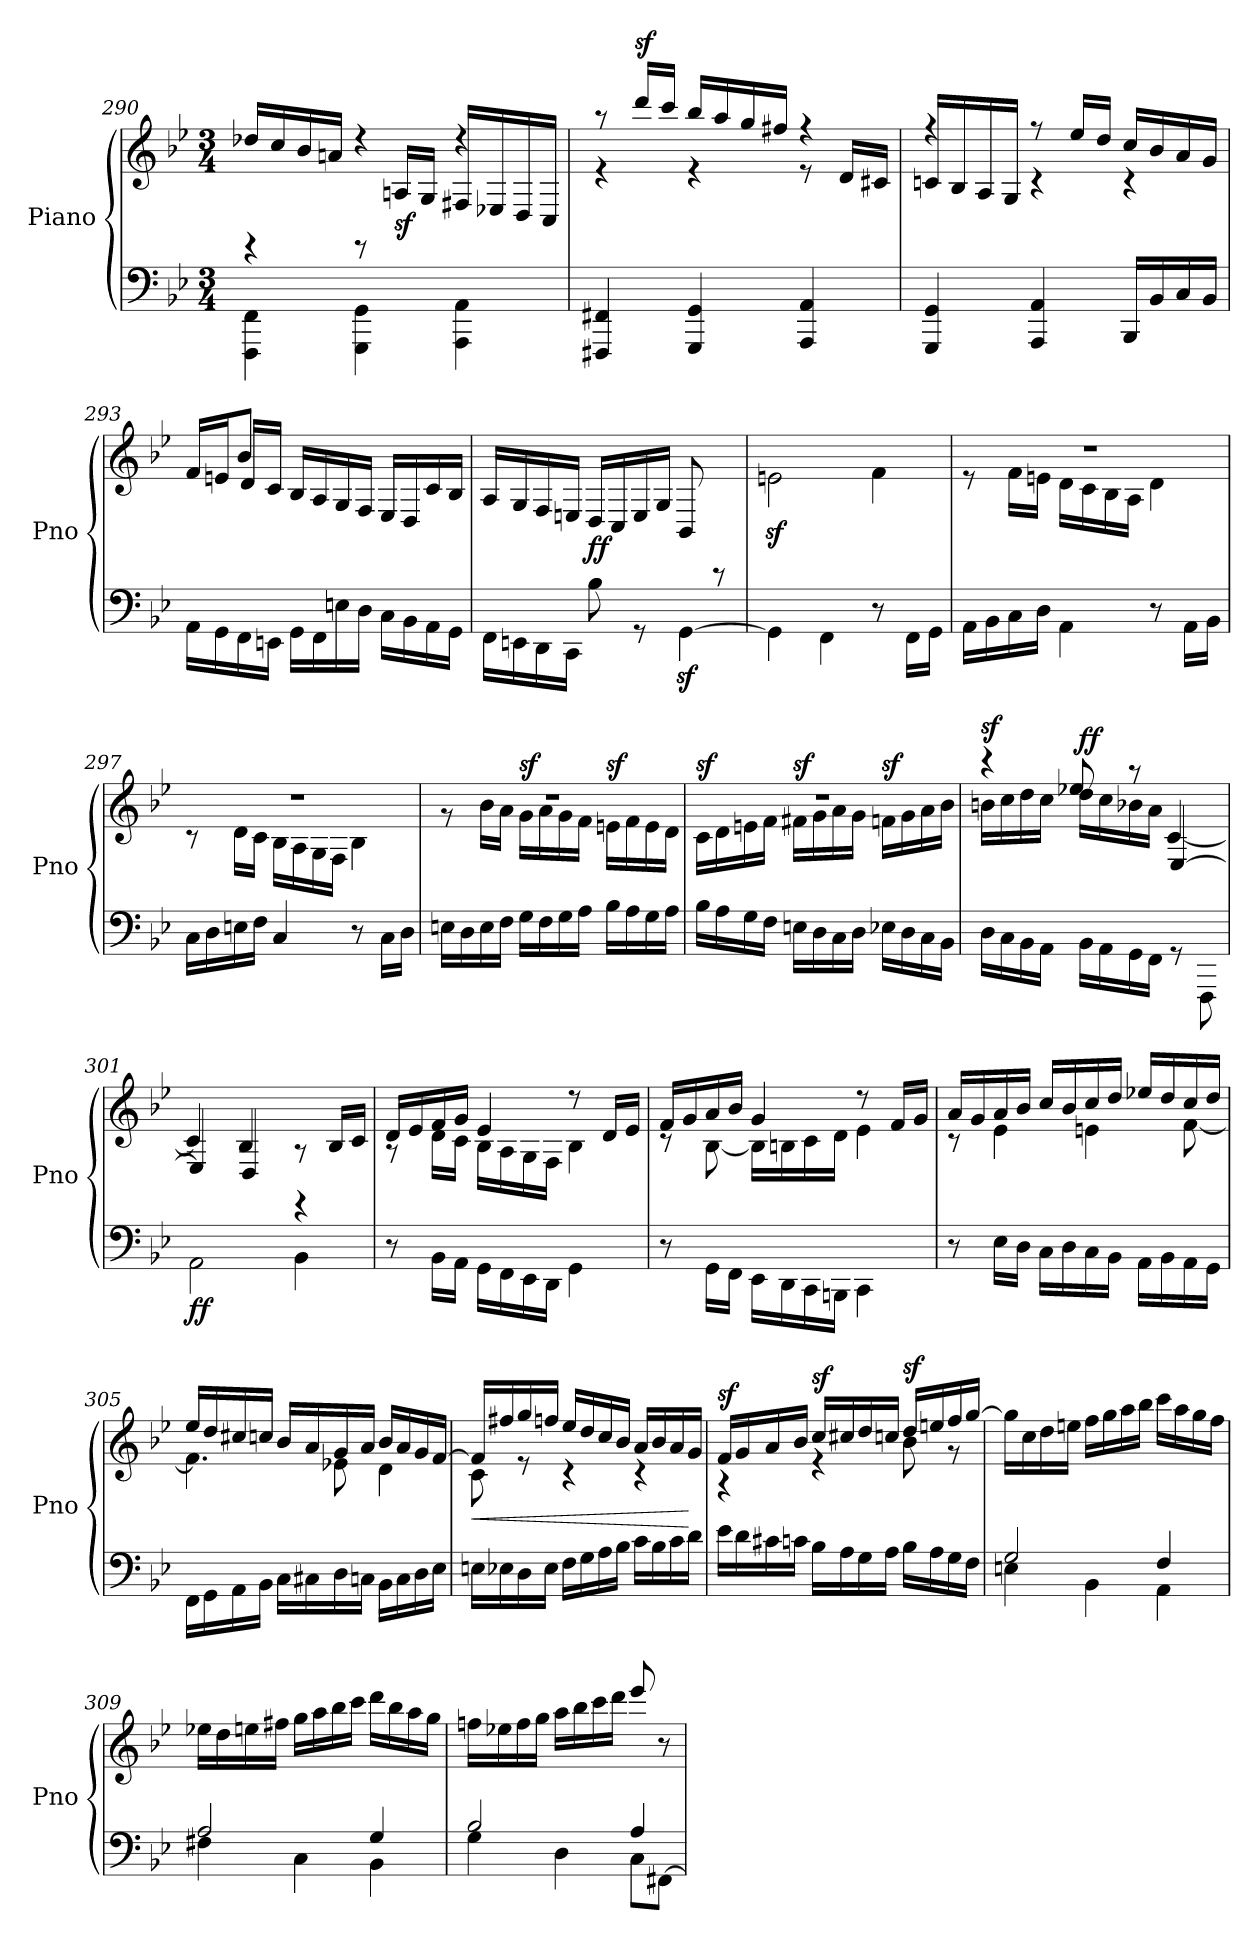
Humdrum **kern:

**kern	**kern	**dynam
*part1	*part1	*part1
*staff2	*staff1	*staff1/2
*I"Piano	*	*
*I'Pno	*	*
!!LO:LB:g=z
*clefF4	*clefG2	*
*k[b-e-]	*k[b-e-]	*
*B-:	*B-:	*
*M3/4	*M3/4	*
=290	=290	=290
*	*^	*
4FFF\ 4FF\	16dd-X/LL	4rEE	.
.	16cc/	.	.
.	16b-/	.	.
.	16an/JJ	.	.
4GGG\ 4GG\	4r	8rEE	.
!	!	!	!LO:DY:b
.	.	16An/LL	sf
.	.	16G/JJ	.
4AAA\ 4AA\	4r	16F#X/LL	.
.	.	16E-X/	.
.	.	16D/	.
.	.	16C/JJ	.
=291	=291	=291	=291
4FFF#X/ 4FF#X/	8raa	4re	.
!	!	!	!LO:DY:a
.	16ddd/LL	.	sf
.	16ccc/JJ	.	.
4GGG/ 4GG/	16bb-/LL	4re	.
.	16aa/	.	.
.	16gg/	.	.
.	16ff#X/JJ	.	.
4AAA/ 4AA/	4rff	8re	.
.	.	16d/LL	.
.	.	16c#X/JJ	.
=292	=292	=292	=292
4GGG/ 4GG/	4rff	16cn/LL	.
.	.	16B-/	.
.	.	16A/	.
.	.	16G/JJ	.
4AAA/ 4AA/	8rff	4rc	.
.	16ee-/LL	.	.
.	16dd/JJ	.	.
16BBB-/LL	16cc/LL	4rc	.
16BB-/	16b-/	.	.
16C/	16a/	.	.
16BB-/JJ	16g/JJ	.	.
!!LO:LB:g=z	!!
=293	=293	=293	=293
16AA\LL	16f/LL	8ryy	.
16GG\	16en/J	.	.
16FF\	8b-/J	16d/LL	.
16EEn\JJ	.	16c/JJ	.
16GG\LL	16B-/LL	2ryy	.
16FF\	16A/	.	.
16En\	16G/	.	.
16D\JJ	16F/JJ	.	.
16C\LL	16E-/LL	.	.
16BB-\	16D/	.	.
16AA\	16c/	.	.
16GG\JJ	16B-/JJ	.	.
*	*v	*v	*
=294	=294	=294
16FF\LL	16A/LL	.
16EEn\	16G/	.
16DD\	16F/	.
16CC\JJ	16En/JJ	.
!	!	!LO:DY:b
8B-\	16D/LL	ff
.	16C/	.
8rGG	16E/	.
.	16G/JJ	.
[4GGz<\	8BB-/	.
.	8rAAA	.
=295	=295	=295
4GG\]	2enz>\	.
4FF\	.	.
8r	4f\	.
16FF\LL	.	.
16GG\JJ	.	.
!!LO:LB:g=z
=296	=296	=296
*	*^	*
16AA\LL	2.rdd	8re	.
16BB-\	.	.	.
16C\	.	16f\LL	.
16D\JJ	.	16en\JJ	.
4AA\	.	16d\LL	.
.	.	16c\	.
.	.	16B-\	.
.	.	16A\JJ	.
8r	.	4d\	.
16AA\LL	.	.	.
16BB-\JJ	.	.	.
=297	=297	=297	=297
16C\LL	2.rdd	8r	.
16D\	.	.	.
16En\	.	16d\LL	.
16F\JJ	.	16c\JJ	.
4C/	.	16B-\LL	.
.	.	16A\	.
.	.	16G\	.
.	.	16F\JJ	.
8r	.	4B-\	.
16C\LL	.	.	.
16D\JJ	.	.	.
=298	=298	=298	=298
16En\LL	2.rdd	8rg	.
16D\	.	.	.
16E\	.	16b-\LL	.
16F\JJ	.	16a\JJ	.
!	!	!	!LO:DY:a
16G\LL	.	16g\LL	sf
16F\	.	16a\	.
16G\	.	16g\	.
16A\JJ	.	16f\JJ	.
!	!	!	!LO:DY:a
16B-\LL	.	16en\LL	sf
16A\	.	16f\	.
16G\	.	16e\	.
16A\JJ	.	16d\JJ	.
!!LO:LB:g=z	!!
=299	=299	=299	=299
!	!	!	!LO:DY:a
16B-\LL	2.rdd	16c\LL	sf
16A\	.	16d\	.
16G\	.	16en\	.
16F\JJ	.	16f\JJ	.
!	!	!	!LO:DY:a
16En\LL	.	16f#X\LL	sf
16D\	.	16g\	.
16C\	.	16a\	.
16D\JJ	.	16g\JJ	.
!	!	!	!LO:DY:a
16E-X\LL	.	16fn\LL	sf
16D\	.	16g\	.
16C\	.	16a\	.
16BB-\JJ	.	16b-\JJ	.
=300	=300	=300	=300
!	!	!	!LO:DY:a
16D\LL	16bn\LL	4rccc	sf
16C\	16cc\	.	.
16BB-\	16dd\	.	.
16AA\JJ	16cc\JJ	.	.
!	!	!	!LO:DY:a
16BB-\LL	16dd\LL	8ee-X/	ff
16AA\	16cc\	.	.
16GG\	16b-X\	8raa	.
16FF\JJ	16a\JJ	.	.
8rGG	[4E-/	[4c/	.
8FFF\	.	.	.
=301	=301	=301	=301
!	!	!	!LO:DY:b=2
2AA\	4E-/]	4c/]	ff
.	4D/	4B-/	.
4BB-\	4rEE	8r	.
.	.	16B-/LL	.
.	.	16c/JJ	.
=302	=302	=302	=302
8r	16d/LL	8rA	.
.	16e-/	.	.
16BB-\LL	16f/	16d\LL	.
16AA\JJ	16g/JJ	16c\JJ	.
16GG\LL	4e-/	16B-\LL	.
16FF\	.	16A\	.
16EE-\	.	16G\	.
16DD\JJ	.	16F\JJ	.
4GG\	8r	4B-\	.
.	16d/LL	.	.
.	16e-/JJ	.	.
!!LO:PB:g=z	!!
=303	=303	=303	=303
8r	16f/LL	8rc	.
.	16g/	.	.
16GG\LL	16a/	[8B-\	.
16FF\JJ	16b-/JJ	.	.
16EE-\LL	4g/	16B-\LL]	.
16DD\	.	16Bn\	.
16CC\	.	16c\	.
16BBBn\JJ	.	16d\JJ	.
4CC\	8rdd	4e-\	.
.	16f/LL	.	.
.	16g/JJ	.	.
=304	=304	=304	=304
8r	16a/LL	8rc	.
.	16g/	.	.
16E-\LL	16a/	4e-\	.
16D\JJ	16b-/JJ	.	.
16C\LL	16cc/LL	.	.
16D\	16b-/	.	.
16C\	16cc/	4en\	.
16BB-\JJ	16dd/JJ	.	.
16AA\LL	16ee-X/LL	.	.
16BB-\	16dd/	.	.
16AA\	16cc/	[8f\	.
16GG\JJ	16dd/JJ	.	.
=305	=305	=305	=305
16FF\LL	16ee-/LL	4.f\]	.
16GG\	16dd/	.	.
16AA\	16cc#X/	.	.
16BB-\JJ	16ccn/JJ	.	.
16C\LL	16b-/LL	.	.
16C#X\	16a/	.	.
16D\	16g/	8e-X\	.
16Cn\JJ	16a/JJ	.	.
16BB-\LL	16b-/LL	4d\	.
16C\	16a/	.	.
16D\	16g/	.	.
16E-\JJ	[16f/JJ	.	.
!!LO:LB:g=z	!!
=306	=306	=306	=306
!	!	!	!LO:HP:b
16En\LL	16f/LL]	8c\	<
16E-X\	16ff#X/	.	.
16D\	16gg/	8re	.
16E-\JJ	16ffn/JJ	.	.
16F\LL	16ee-/LL	4rc	.
16G\	16dd/	.	.
16A\	16cc/	.	.
16B-\JJ	16b-/JJ	.	.
16c\LL	16a/LL	4rc	.
16B-\	16b-/	.	.
16c\	16a/	.	.
16d\JJ	16g/JJ	.	[
=307	=307	=307	=307
!	!	!	!LO:DY:a
16e-\LL	16f/LL	4rA	sf
16d\	16g/	.	.
16c#X\	16a/	.	.
16cn\JJ	16b-/JJ	.	.
!	!	!	!LO:DY:a
16B-\LL	16cc/LL	4re	sf
16A\	16cc#X/	.	.
16G\	16dd/	.	.
16A\JJ	16ccn/JJ	.	.
!	!	!	!LO:DY:a
16B-\LL	16dd/LL	8b-\	sf
16A\	16een/	.	.
16G\	16ff/	8rg	.
16F\JJ	[16gg/JJ	.	.
*	*v	*v	*
=308	=308	=308
*^	*	*
2G/	4En\	16gg\LL]	.
.	.	16cc\	.
.	.	16dd\	.
.	.	16een\JJ	.
.	4BB-\	16ff\LL	.
.	.	16gg\	.
.	.	16aa\	.
.	.	16bb-\JJ	.
4F/	4AA\	16ccc\LL	.
.	.	16aa\	.
.	.	16gg\	.
.	.	16ff\JJ	.
!!LO:LB:g=z
=309	=309	=309	=309
2A/	4F#X\	16ee-X\LL	.
.	.	16dd\	.
.	.	16een\	.
.	.	16ff#X\JJ	.
.	4C\	16gg\LL	.
.	.	16aa\	.
.	.	16bb-\	.
.	.	16ccc\JJ	.
4G/	4BB-\	16ddd\LL	.
.	.	16bb-\	.
.	.	16aa\	.
.	.	16gg\JJ	.
=310	=310	=310	=310
2B-/	4G\	16ffn\LL	.
.	.	16ee-X\	.
.	.	16ff\	.
.	.	16gg\JJ	.
.	4D\	16aa\LL	.
.	.	16bb-\	.
.	.	16ccc\	.
.	.	16ddd\JJ	.
8C\L	4A/	8eee-/	.
[8FF#X\J	.	8r	.
*v	*v	*	*
=	=	=
*-	*-	*-
